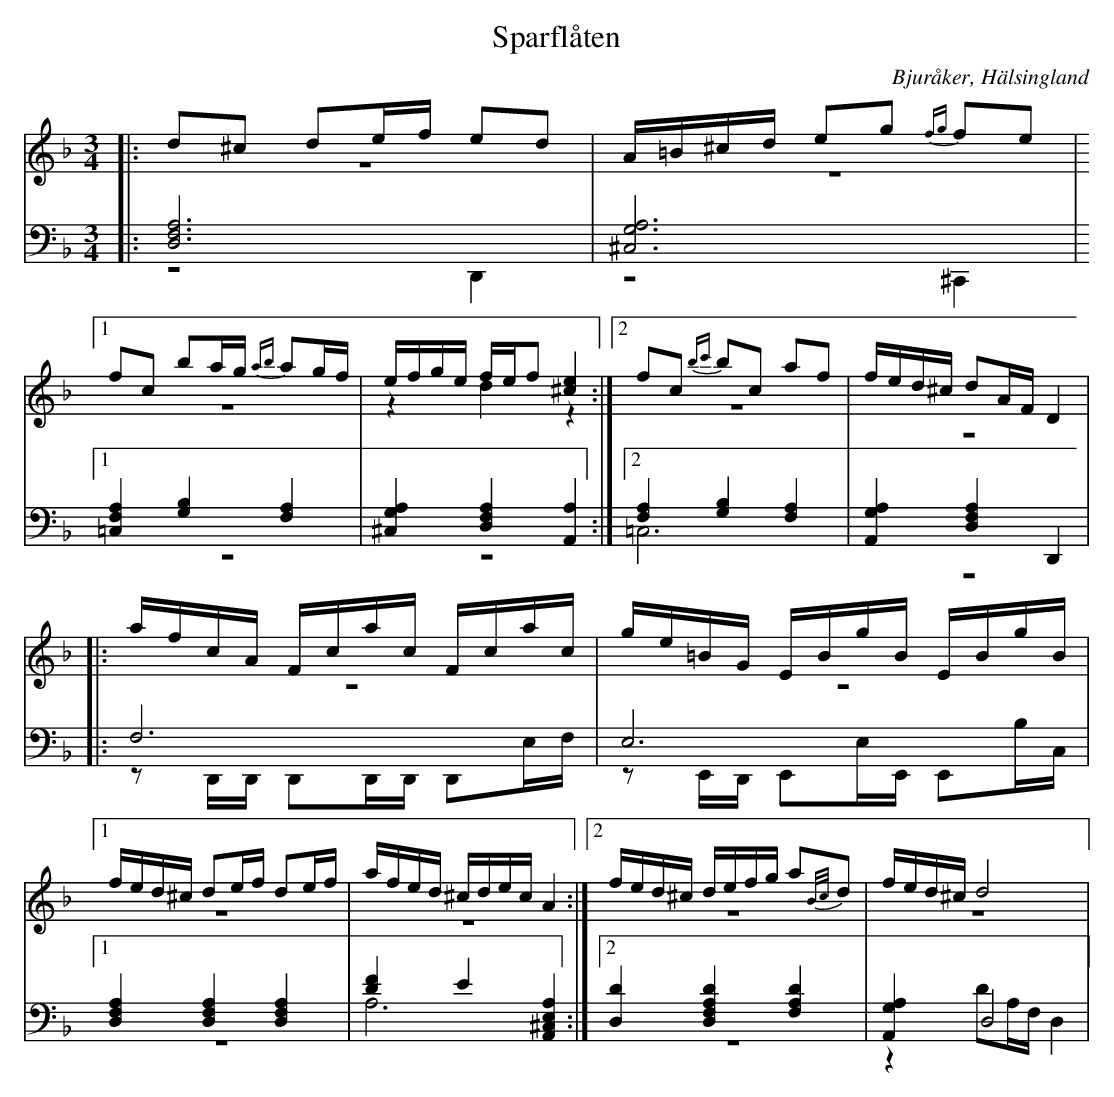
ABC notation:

X:1
T: Sparflåten
O: Bjuråker, Hälsingland
M: 3/4
L: 1/8
K: Dm
V:1
V:2 merge
V:3
V:4 merge
V:1
|:d^c de/f/ ed|A/=B/^c/d/ eg {fg}fe|1 fc ba/g/ {ab}ag/f/| e/f/g/e/ f/e/f [^c2e2]:|2 fc {bc'}bc af|f/e/d/^c/ dA/F/ D2|
|:a/f/c/A/  F/c/a/c/ F/c/a/c/|g/e/=B/G/  E/B/g/B/  E/B/g/B/|1 f/e/d/^c/ de/f/ de/f/|a/f/e/d/ ^c/d/e/c/ A2:|2 f/e/d/^c/ d/e/f/g/ a{B/c/}d|f/e/d/^c/ d4|
V:2
|:z6|z6|1 z6|z2 d2 z2:|2 z6|z6|
|:z6|z6|1 z6|z6:|2 z6|z6|
V:3 clef=bass
|:[D,6F,6A,6]|[^C,6G,6A,6]|1 [=C,2F,2A,2] [G,2B,2] [F,2A,2]|[^C,2G,2A,2] [D,2F,2A,2] [A,,2A,2]:|2 [F,2A,2] [G,2B,2] [F,2A,2]|[A,,2G,2A,2] [D,2F,2A,2] D,,2|
|:F,6|E,6|1 [D,2F,2A,2] [D,2F,2A,2] [D,2F,2A,2]|[D2F2] E2 [A,,2^C,2E,2A,2]:|2 [D,2D2] [D,2F,2A,2D2] [F,2A,2D2]|[A,,2G,2A,2] D,4|
V:4 clef=bass
|:z4 D,,2|z4 ^C,,2|1 z6|z6:|2 =C,6|z6|
|:zD,,/D,,/ D,,D,,/D,,/ D,,E,/F,/|zE,,/D,,/ E,,E,/E,,/ E,,B,/C,/|1 z6|A,6:|2 z6|z2 DA,/F,/ D,2|
